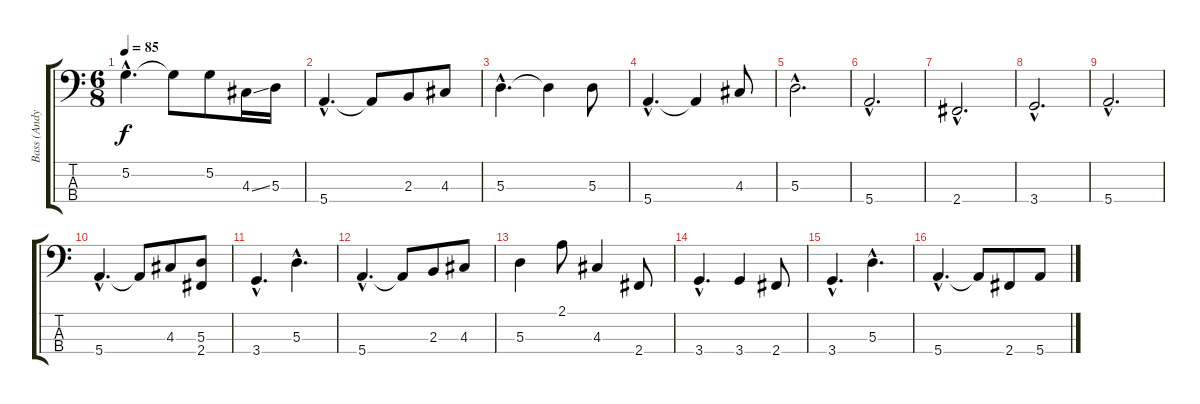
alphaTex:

\track ("Bass (Andy Rourke)" "Bass (Andy") {instrument electricbasspick}
\staff {score tabs}
\tuning (G2 D2 A1 E1) {hide}
\ts (6 8)
\tempo 85
\clef f4
\ks c
5.2{hac}.4{d dy f} 5.2{t}.8 5.2.8 4.3{ss}.16 5.3.16 |
5.4{hac}.4{d} 5.4{t}.8 2.3.8 4.3.8 |
5.3{hac}.4{d} 5.3{t}.4 5.3.8 |
5.4{hac}.4{d} 5.4{t}.4 4.3.8 |
5.3{hac}.2{d} |
5.4{hac}.2{d} |
2.4{hac}.2{d} |
3.4{hac}.2{d} |
5.4{hac}.2{d} |
5.4{hac}.4{d} 5.4{t}.8 4.3.8 (5.3 2.4).8 |
3.4{hac}.4{d} 5.3{hac}.4{d} |
5.4{hac}.4{d} 5.4{t}.8 2.3.8 4.3.8 |
5.3.4 2.1.8 4.3.4 2.4.8 |
3.4{hac}.4{d} 3.4.4 2.4.8 |
3.4{hac}.4{d} 5.3{hac}.4{d} |
5.4{hac}.4{d} 5.4{t}.8 2.4.8 5.4.8
